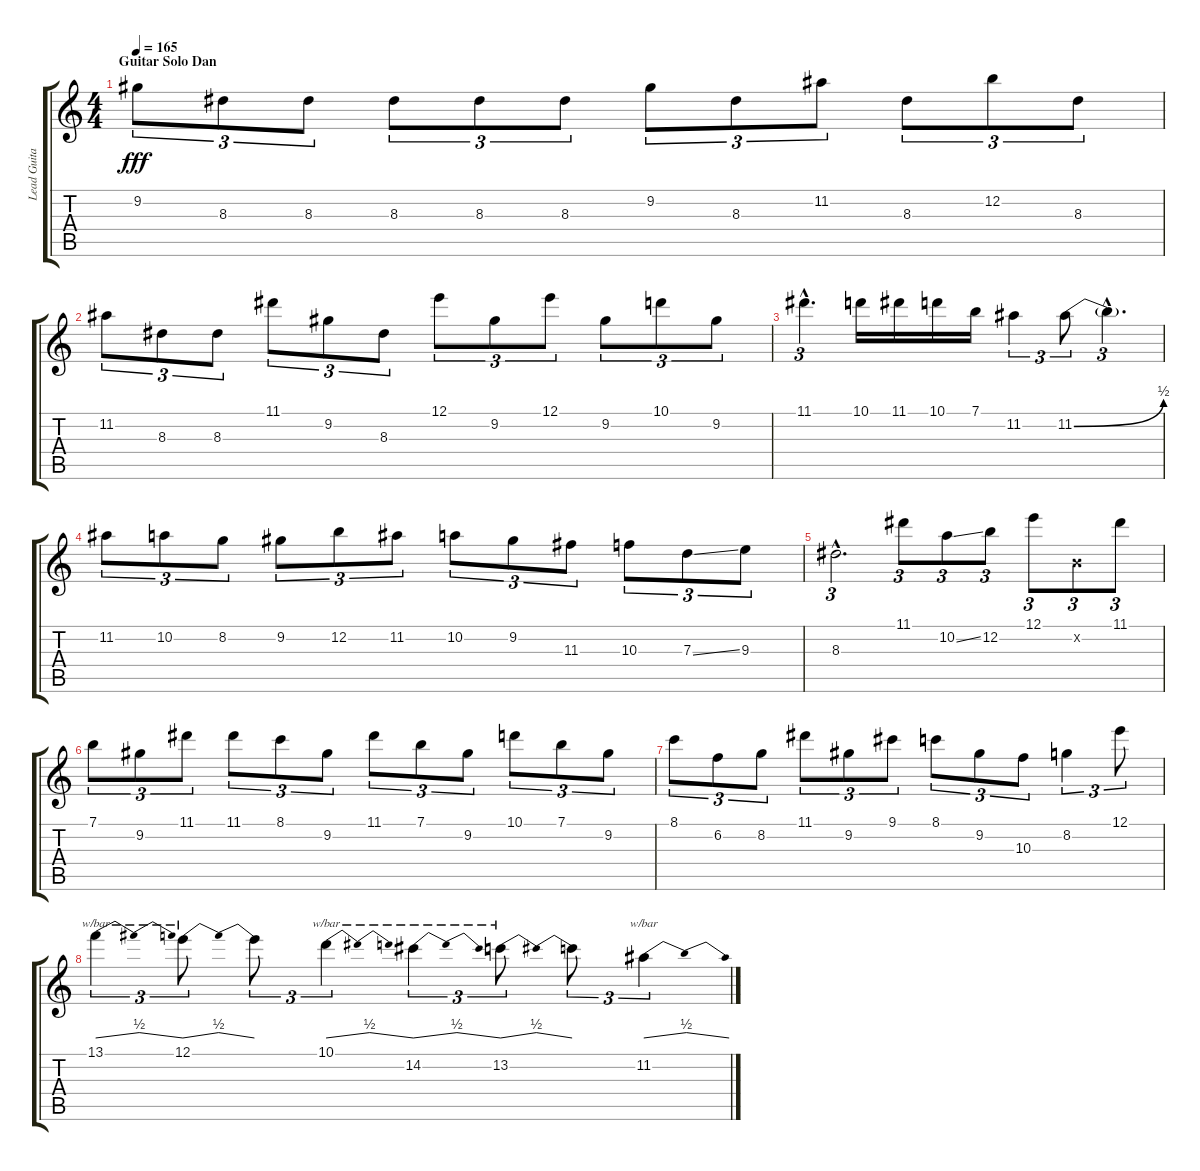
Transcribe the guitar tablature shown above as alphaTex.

\track ("Lead Guitar" "Lead Guita") {instrument distortionguitar}
\staff {score tabs}
\tuning (E4 B3 G3 D3 A2 E2) {hide}
\ts (4 4)
\section ("" "Guitar Solo Dan")
\tempo 165
\clef g2
\ks c
9.2.8{tu (3 2) dy fff} 8.3.8{tu (3 2)} 8.3.8{tu (3 2)} 8.3.8{tu (3 2)} 8.3.8{tu (3 2)} 8.3.8{tu (3 2)} 9.2.8{tu (3 2)} 8.3.8{tu (3 2)} 11.2.8{tu (3 2)} 8.3.8{tu (3 2)} 12.2.8{tu (3 2)} 8.3.8{tu (3 2)} |
11.2.8{tu (3 2)} 8.3.8{tu (3 2)} 8.3.8{tu (3 2)} 11.1.8{tu (3 2)} 9.2.8{tu (3 2)} 8.3.8{tu (3 2)} 12.1.8{tu (3 2)} 9.2.8{tu (3 2)} 12.1.8{tu (3 2)} 9.2.8{tu (3 2)} 10.1.8{tu (3 2)} 9.2.8{tu (3 2)} |
11.1{hac}.4{d tu (3 2)} 10.1.16 11.1.16 10.1.16 7.1.16 11.2.4{tu (3 2)} 11.2{be (bend 0 0 60 2)}.8{tu (3 2)} 11.2{hac t}.4{d tu (3 2)} |
11.2.8{tu (3 2)} 10.2.8{tu (3 2)} 8.2.8{tu (3 2)} 9.2.8{tu (3 2)} 12.2.8{tu (3 2)} 11.2.8{tu (3 2)} 10.2.8{tu (3 2)} 9.2.8{tu (3 2)} 11.3.8{tu (3 2)} 10.3.8{tu (3 2)} 7.3{ss}.8{tu (3 2)} 9.3.8{tu (3 2)} |
8.3{hac}.2{d tu (3 2)} 11.1.8{tu (3 2)} 10.2{ss}.8{tu (3 2)} 12.2.8{tu (3 2)} 12.1.8{tu (3 2)} 0.2{x}.8{tu (3 2)} 11.1.8{tu (3 2)} |
7.1.8{tu (3 2)} 9.2.8{tu (3 2)} 11.1.8{tu (3 2)} 11.1.8{tu (3 2)} 8.1.8{tu (3 2)} 9.2.8{tu (3 2)} 11.1.8{tu (3 2)} 7.1.8{tu (3 2)} 9.2.8{tu (3 2)} 10.1.8{tu (3 2)} 7.1.8{tu (3 2)} 9.2.8{tu (3 2)} |
8.1.8{tu (3 2)} 6.2.8{tu (3 2)} 8.2.8{tu (3 2)} 11.1.8{tu (3 2)} 9.2.8{tu (3 2)} 9.1.8{tu (3 2)} 8.1.8{tu (3 2)} 9.2.8{tu (3 2)} 10.3.8{tu (3 2)} 8.2.4{tu (3 2)} 12.1.8{tu (3 2)} |
13.1.4{tu (3 2) tbe (dip default 0 0 30 2 60 0)} 12.1.8{tu (3 2) tbe (dip default 0 0 30 2 60 0)} 12.1{t}.8{tu (3 2)} 10.1.4{tu (3 2) tbe (dip default 0 0 30 2 60 0)} 14.2.4{tu (3 2) tbe (dip default 0 0 30 2 60 0)} 13.2.8{tu (3 2) tbe (dip default 0 0 30 2 60 0)} 13.2{t}.8{tu (3 2)} 11.2.4{tu (3 2) tbe (dip default 0 0 30 2 60 0)}
